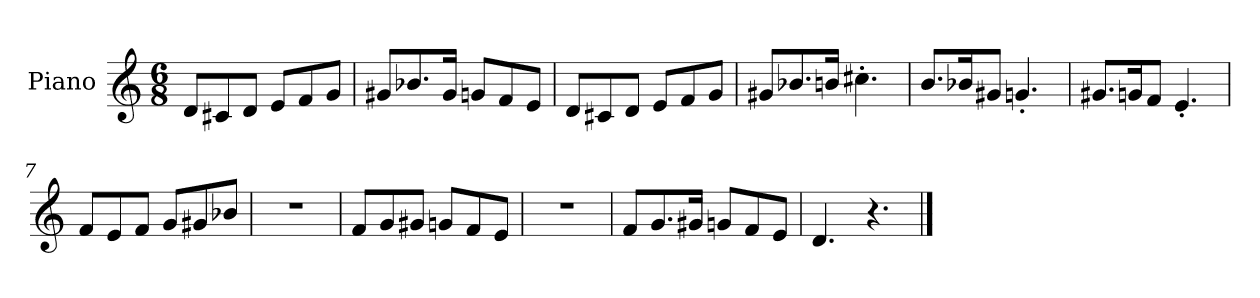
**kern
*part1
*staff1
*I"Piano
*I'Pno.
*clefG2
*k[]
*M6/8
*MM120
=1
8d/L
8c#X/
8d/J
8e/L
8f/
8g/J
=2
8g#X/L
8.b-X/
16g#/Jk
8gn/L
8f/
8e/J
=3
8d/L
8c#X/
8d/J
8e/L
8f/
8g/J
=4
8g#X/L
8.b-X/
16bn/Jk
4.cc#X'\
=5
8.b/L
16b-X/K
8g#X/J
4.gn'/
=6
8.g#X/L
16gn/K
8f/J
4.e'/
!!LO:LB:g=z
=7
8f/L
8e/
8f/J
8g/L
8g#X/
8b-X/J
=8
2.r
=9
8f/L
8g/
8g#X/J
8gn/L
8f/
8e/J
=10
2.r
=11
8f/L
8.g/
16g#X/Jk
8gn/L
8f/
8e/J
=12
4.d/
4.r
==
*-
